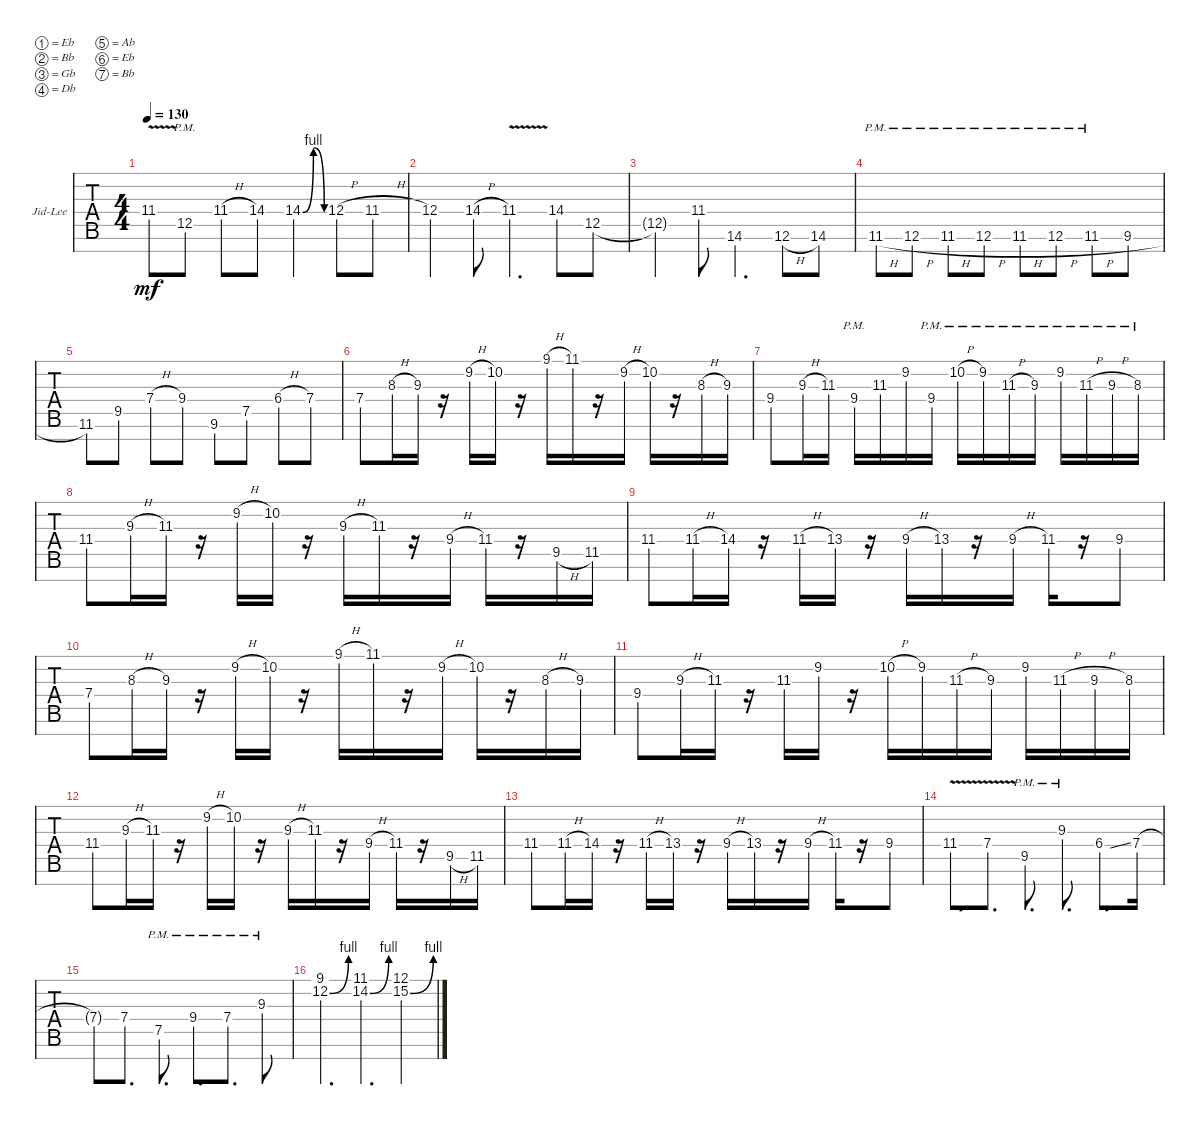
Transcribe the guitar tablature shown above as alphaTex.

\defaultSystemsLayout 4
\bracketExtendMode groupsimilarinstruments
\firstSystemTrackNameOrientation horizontal
\otherSystemsTrackNameOrientation horizontal
\track ("Jid-Lee" "Jid-Lee") {instrument distortionguitar}
\staff {tabs}
\tuning (Eb4 Bb3 Gb3 Db3 Ab2 Eb2 Bb1)
\ts (4 4)
\tempo 130
\clef g2
\scale
0.333333
\ks c
11.4{v t}.8{dy mf} 12.5{pm}.8 11.4{h}.8 14.4.8 14.4{be (bendrelease 0 0 24.599999999999998 4 40.199999999999996 4 48 0)}.4 12.4{h}.8 11.4{h}.8 |
\scale
0.333333 12.4.4 14.4{h}.8 11.4{v}.4{d} 14.4.8 12.5.8 |
\scale
0.333333 12.5{t}.4 11.4.8 14.6.4{d} 12.6{h}.8 14.6.8 |
\scale
0.333333 11.6{h pm}.8 12.6{h pm}.8 11.6{h pm}.8 12.6{h pm}.8 11.6{h pm}.8 12.6{h pm}.8 11.6{h pm}.8 9.6{h}.8 |
\scale
0.333333 11.6.8 9.5.8 7.4{h}.8 9.4.8 9.6.8 7.5.8 6.4{h}.8 7.4.8 |
\scale
0.333333 7.4.8 8.3{h}.16 9.3.16 r.16 9.2{h}.16 10.2.16 r.16 9.1{h}.16 11.1.16 r.16 9.2{h}.16 10.2.16 r.16 8.3{h}.16 9.3.16 |
\scale
0.333333 9.4.8 9.3{h}.16 11.3.16 9.4{pm}.16 11.3.16 9.2.16 9.4{pm}.16 10.2{h pm}.16 9.2{pm}.16 11.3{h pm}.16 9.3{pm}.16 9.2{pm}.16 11.3{h pm}.16 9.3{h pm}.16 8.3{pm}.16 |
\scale
0.333333 11.4.8 9.3{h}.16 11.3.16 r.16 9.2{h}.16 10.2.16 r.16 9.3{h}.16 11.3.16 r.16 9.4{h}.16 11.4.16 r.16 9.5{h}.16 11.5.16 |
\scale
0.333333 11.4.8 11.4{h}.16 14.4.16 r.16 11.4{h}.16 13.4.16 r.16 9.4{h}.16 13.4.16 r.16 9.4{h}.16 11.4.16 r.16 9.4.8 |
\scale
0.333333 7.4.8 8.3{h}.16 9.3.16 r.16 9.2{h}.16 10.2.16 r.16 9.1{h}.16 11.1.16 r.16 9.2{h}.16 10.2.16 r.16 8.3{h}.16 9.3.16 |
\scale
0.333333 9.4.8 9.3{h}.16 11.3.16 r.16 11.3.16 9.2.16 r.16 10.2{h}.16 9.2.16 11.3{h}.16 9.3.16 9.2.16 11.3{h}.16 9.3{h}.16 8.3.16 |
\scale
0.333333 11.4.8 9.3{h}.16 11.3.16 r.16 9.2{h}.16 10.2.16 r.16 9.3{h}.16 11.3.16 r.16 9.4{h}.16 11.4.16 r.16 9.5{h}.16 11.5.16 |
\scale
0.333333 11.4.8 11.4{h}.16 14.4.16 r.16 11.4{h}.16 13.4.16 r.16 9.4{h}.16 13.4.16 r.16 9.4{h}.16 11.4.16 r.16 9.4.8 |
\scale
0.333333 11.4{v}.8{d} 7.4{v}.8{d} 9.5{pm}.8{d} 9.3{pm}.8{d} 6.4{ss}.8{d} 7.4.16 |
\scale
0.333333 7.4{t}.8 7.4.8{d} 7.5{pm}.8{d} 9.4{pm}.8{d} 7.4{pm}.8{d} 9.3{pm}.8 |
\scale
0.333333 (9.1 12.2{be (bend 0 0 12 4)}).4{d} (11.1 14.2{be (bend 0 0 12 4)}).4{d} (12.1 15.2{be (bend 0 0 10.2 4)}).4
